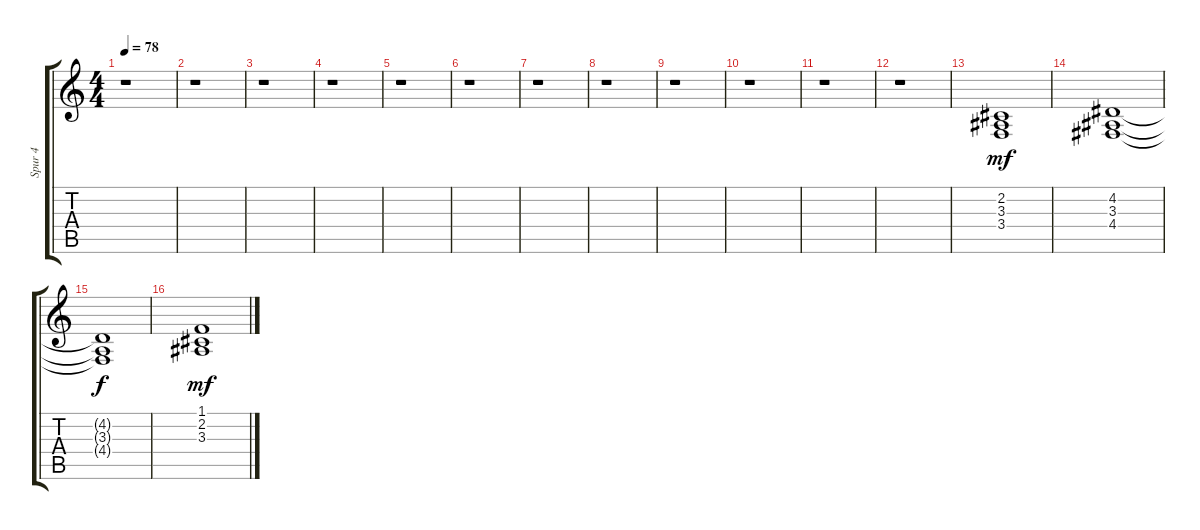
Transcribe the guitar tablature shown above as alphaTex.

\track ("Spur 4" "Spur 4") {instrument pad2warm}
\staff {score tabs}
\tuning (E4 B3 G3 D3 A2 E2) {hide}
\ts (4 4)
\tempo 78
\clef g2
\ks c
r.1{dy mf} |
r.1 |
r.1 |
r.1 |
r.1 |
r.1 |
r.1 |
r.1 |
r.1 |
r.1 |
r.1 |
r.1 |
(2.2 3.3 3.4).1 |
(4.2 3.3 4.4).1 |
(4.2{t} 3.3{t} 4.4{t}).1{dy f} |
(1.1 2.2 3.3).1{dy mf}
